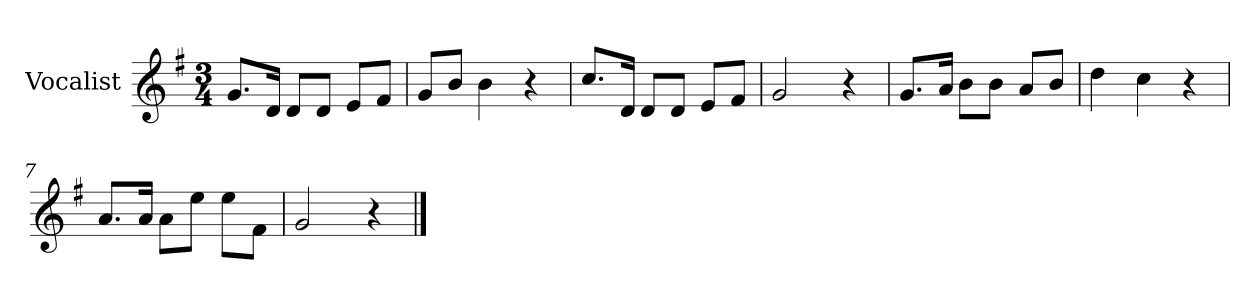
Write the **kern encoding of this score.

**kern
*part1
*staff1
*I"Vocalist
*k[f#]
*G:
*M3/4
=1
8.gL
16dJk
8dL
8dJ
8eL
8f#J
=2
8gL
8bJ
4b
4r
=3
8.ccL
16dJk
8dL
8dJ
8eL
8f#J
=4
2g
4r
=5
8.gL
16aJk
8bL
8bJ
8aL
8bJ
=6
4dd
4cc
4r
=7
8.aL
16aJk
8aL
8eeJ
8eeL
8f#J
=8
2g
4r
==
*-
